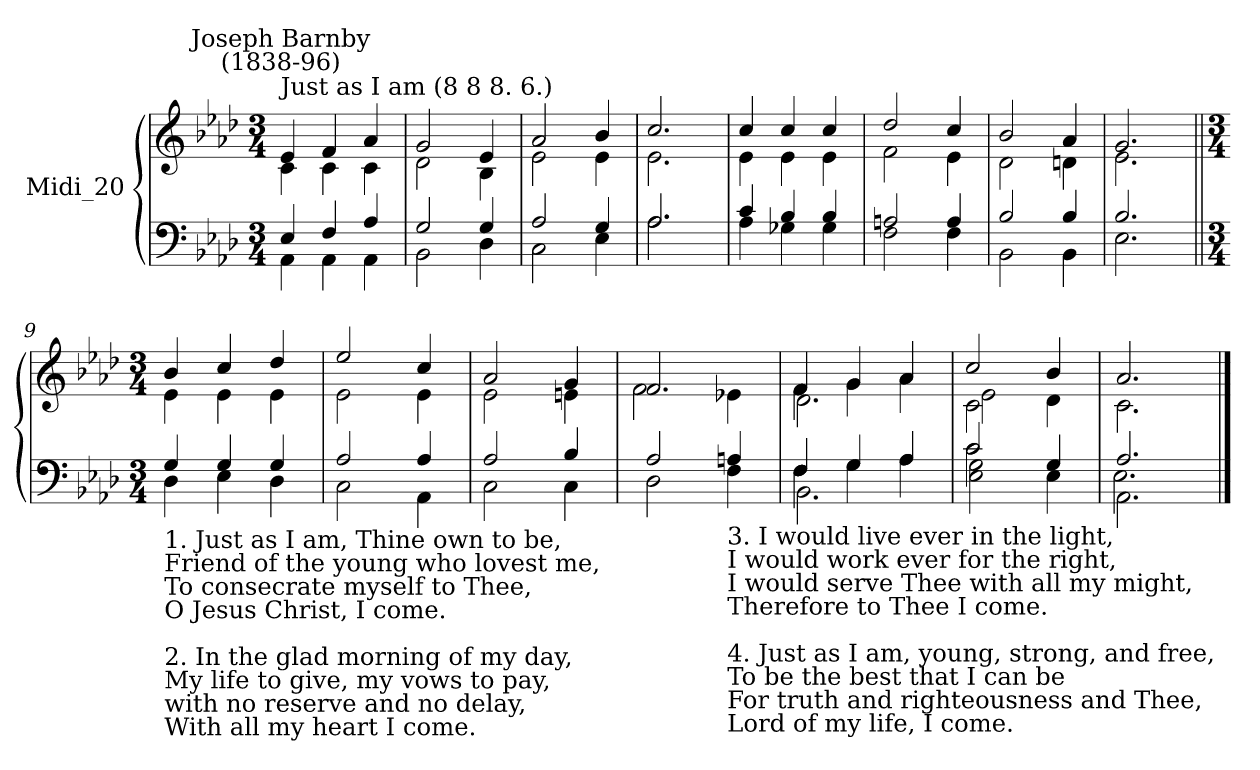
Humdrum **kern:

**kern	**kern
*part2	*part1
*staff2	*staff1
*I"Midi_20	*I"Midi_20
*clefF4	*clefG2
*k[b-e-a-d-]	*k[b-e-a-d-]
*A-:	*A-:
*M3/4	*M3/4
=1	=1
*^	*^
!	!	!LO:TX:a:t=Just as I am (8 8 8. 6.)	!
!	!	!LO:TX:a:cj:t=Joseph Barnby\n(1838-96)	!
4E-/	4AA-\	4e-/	4c\
4F/	4AA-\	4f/	4c\
4A-/	4AA-\	4a-/	4c\
=2	=2	=2	=2
2G/	2BB-\	2g/	2d-\
4G/	4D-\	4e-/	4B-\
=3	=3	=3	=3
2A-/	2C\	2a-/	2e-\
4G/	4E-\	4b-/	4e-\
=4	=4	=4	=4
2.A-/	2.A-\	2.cc/	2.e-\
=5	=5	=5	=5
4c/	4A-\	4cc/	4e-\
4B-/	4G-X\	4cc/	4e-\
4B-/	4G-\	4cc/	4e-\
=6	=6	=6	=6
2An/	2F\	2dd-/	2f\
4A/	4F\	4cc/	4e-\
=7	=7	=7	=7
2B-/	2BB-\	2b-/	2d-\
4B-/	4BB-\	4a-/	4dn\
=8	=8	=8	=8
2.B-/	2.E-\	2.g/	2.e-\
*v	*v	*	*
*	*v	*v
!!LO:LB:g=z
=9||	=9||
*M3/4	*M3/4
*^	*^
*	*^	*	*^
!LO:TX:b:t=1. Just as I am, Thine own to be,\nFriend of the young who lovest me,\nTo consecrate myself to Thee,\nO Jesus Christ, I come.\n\n2. In the glad morning of my day,\nMy life to give, my vows to pay,\nwith no reserve and no delay,\nWith all my heart I come.	!	!	!	!	!
!	!	!LO:N:vis=1	!	!	!LO:N:vis=1
4G/	4D-\	2.ryy	4b-/	4e-\	2.ryy
4G/	4E-\	.	4cc/	4e-\	.
4G/	4D-\	.	4dd-/	4e-\	.
=10	=10	=10	=10	=10	=10
!	!	!LO:N:vis=1	!	!	!LO:N:vis=1
2A-/	2C\	2.ryy	2ee-/	2e-\	2.ryy
4A-/	4AA-\	.	4cc/	4e-\	.
=11	=11	=11	=11	=11	=11
!	!	!LO:N:vis=1	!	!	!LO:N:vis=1
2A-/	2C\	2.ryy	2a-/	2e-\	2.ryy
4B-/	4C\	.	4g/	4en\	.
=12	=12	=12	=12	=12	=12
!	!	!LO:N:vis=1	!	!	!LO:N:vis=1
2A-/	2D-\	2.ryy	2.f/	2f\	2.ryy
!LO:TX:b:t=3. I would live ever in the light,\nI would work ever for the right,\nI would serve Thee with all my might,\nTherefore to Thee I come.\n\n4. Just as I am, young, strong, and free,\nTo be the best that I can be\nFor truth and righteousness and Thee,\nLord of my life, I come.	!	!	!	!	!
4An/	4F\	.	.	4e-X\	.
=13	=13	=13	=13	=13	=13
4F/	4F\	2.BB-\	4f/	4f\	2.d-\
4G/	4G\	.	4g/	4g\	.
4A-/	4A-\	.	4a-/	4a-\	.
=14	=14	=14	=14	=14	=14
2c/	2c\	2E-\ 2G\	2cc/	2c\	2e-\
4G/	4E-\	4ryy	4b-/	4d-\	4ryy
=15	=15	=15	=15	=15	=15
!	!	!	!	!	!LO:N:vis=1
2.A-/	2.AA-\	2.E-\	2.a-/	2.c\	2.ryy
*v	*v	*v	*	*	*
*	*v	*v	*v
==	==
*-	*-
